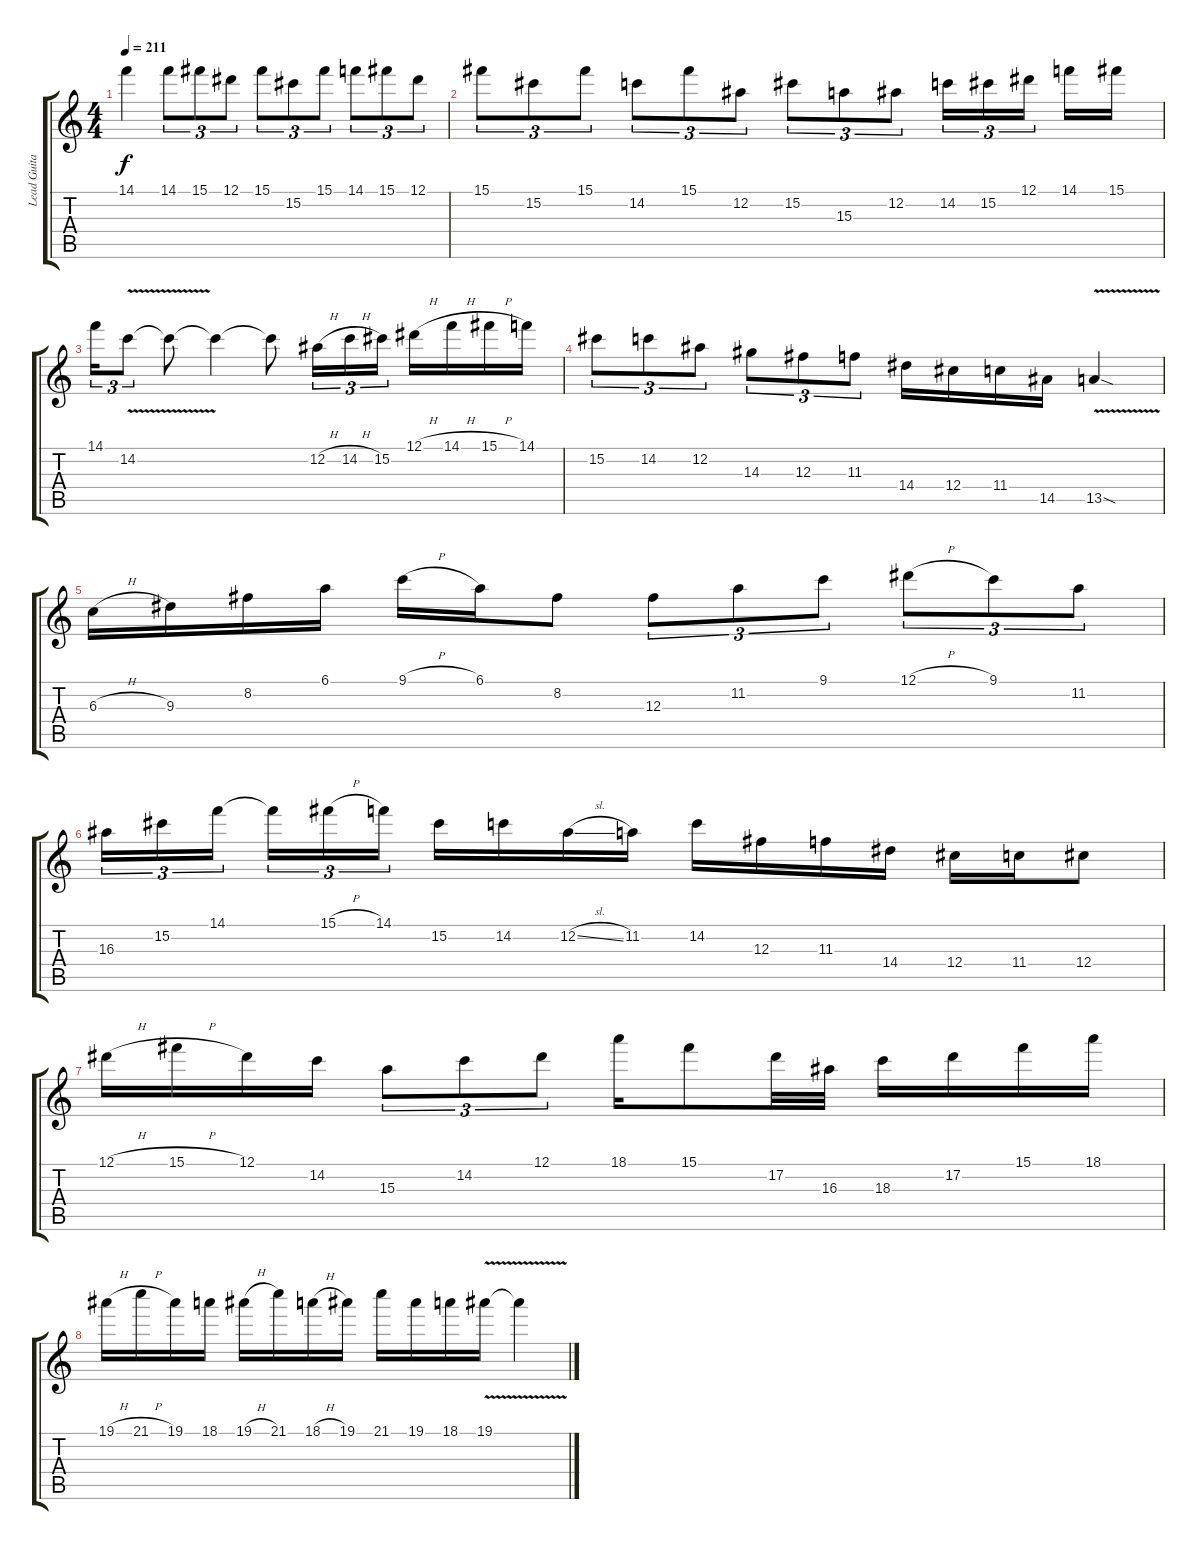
\track ("Lead Guitar (Malmsteen)" "Lead Guita") {instrument distortionguitar}
\staff {score tabs}
\tuning (Eb4 Bb3 Gb3 Db3 Ab2 Eb2) {hide}
\ts (4 4)
\tempo 211
\clef g2
\ks c
14.1.4{dy f} 14.1.8{tu (3 2)} 15.1.8{tu (3 2)} 12.1.8{tu (3 2)} 15.1.8{tu (3 2)} 15.2.8{tu (3 2)} 15.1.8{tu (3 2)} 14.1.8{tu (3 2)} 15.1.8{tu (3 2)} 12.1.8{tu (3 2)} |
15.1.8{tu (3 2)} 15.2.8{tu (3 2)} 15.1.8{tu (3 2)} 14.2.8{tu (3 2)} 15.1.8{tu (3 2)} 12.2.8{tu (3 2)} 15.2.8{tu (3 2)} 15.3.8{tu (3 2)} 12.2.8{tu (3 2)} 14.2.16{tu (3 2)} 15.2.16{tu (3 2)} 12.1.16{tu (3 2) beam splitsecondary} 14.1.16 15.1.16 |
14.1.16{tu (3 2)} 14.2{v}.8{tu (3 2)} 14.2{t}.8 14.2{t}.4 14.2{t}.8 12.2{h}.16{tu (3 2)} 14.2{h}.16{tu (3 2)} 15.2.16{tu (3 2)} 12.1{h}.16 14.1{h}.16 15.1{h}.16 14.1.16 |
15.2.8{tu (3 2)} 14.2.8{tu (3 2)} 12.2.8{tu (3 2)} 14.3.8{tu (3 2)} 12.3.8{tu (3 2)} 11.3.8{tu (3 2)} 14.4.16 12.4.16 11.4.16 14.5.16 13.5{v sod}.4 |
6.3{h}.16 9.3.16 8.2.16 6.1.16 9.1{h}.16 6.1.16 8.2.8 12.3.8{tu (3 2)} 11.2.8{tu (3 2)} 9.1.8{tu (3 2)} 12.1{h}.8{tu (3 2)} 9.1.8{tu (3 2)} 11.2.8{tu (3 2)} |
16.3.16{tu (3 2)} 15.2.16{tu (3 2)} 14.1.16{tu (3 2) beam splitsecondary} 14.1{t}.16{tu (3 2)} 15.1{h}.16{tu (3 2)} 14.1.16{tu (3 2)} 15.2.16 14.2.16 12.2{sl}.16 11.2.16 14.2.16 12.3.16 11.3.16 14.4.16 12.4.16 11.4.16 12.4.8 |
12.1{h}.16 15.1{h}.16 12.1.16 14.2.16 15.3.8{tu (3 2)} 14.2.8{tu (3 2)} 12.1.8{tu (3 2)} 18.1.16 15.1.8 17.2.32 16.3.32 18.3.16 17.2.16 15.1.16 18.1.16 |
19.1{h}.16 21.1{h}.16 19.1.16 18.1.16 19.1{h}.16 21.1.16 18.1{h}.16 19.1.16 21.1.16 19.1.16 18.1.16 19.1{v}.16 19.1{t}.4
